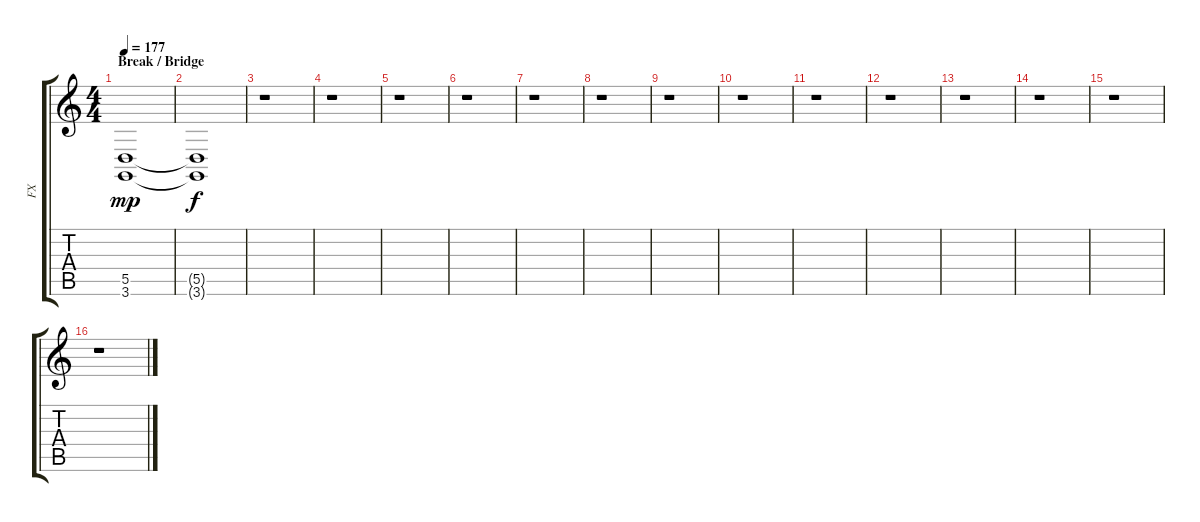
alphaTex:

\track ("FX" "FX") {instrument seashore}
\staff {score tabs}
\tuning (E4 B3 G3 D3 A2 E2) {hide}
\ts (4 4)
\section ("" "Break / Bridge")
\tempo 177
\clef g2
\ks c
(5.5 3.6{t}).1{dy mp} |
(5.5{t} 3.6{t}).1{dy f} |
r.1 |
r.1 |
r.1 |
r.1 |
r.1 |
r.1 |
r.1 |
r.1 |
r.1 |
r.1 |
r.1 |
r.1 |
r.1 |
r.1
